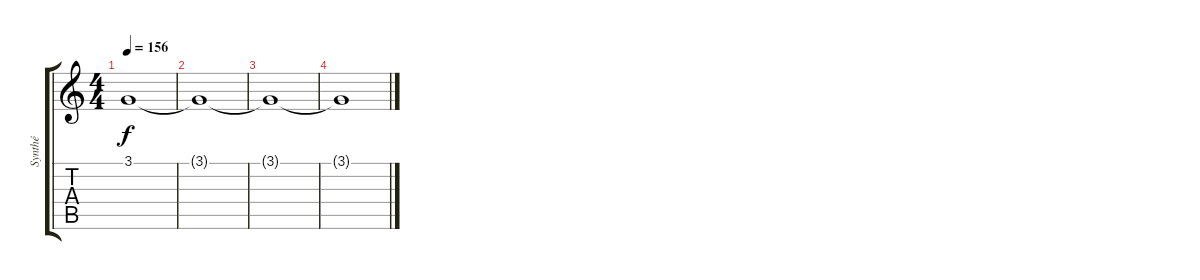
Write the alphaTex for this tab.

\track ("Synthé" "Synthé") {instrument pad2warm}
\staff {score tabs}
\tuning (E4 B3 G3 D3 A2 E2) {hide}
\ts (4 4)
\section ("" "")
\tempo 156
\clef g2
\ks c
3.1.1{dy f} |
3.1{t}.1 |
3.1{t}.1 |
3.1{t}.1
